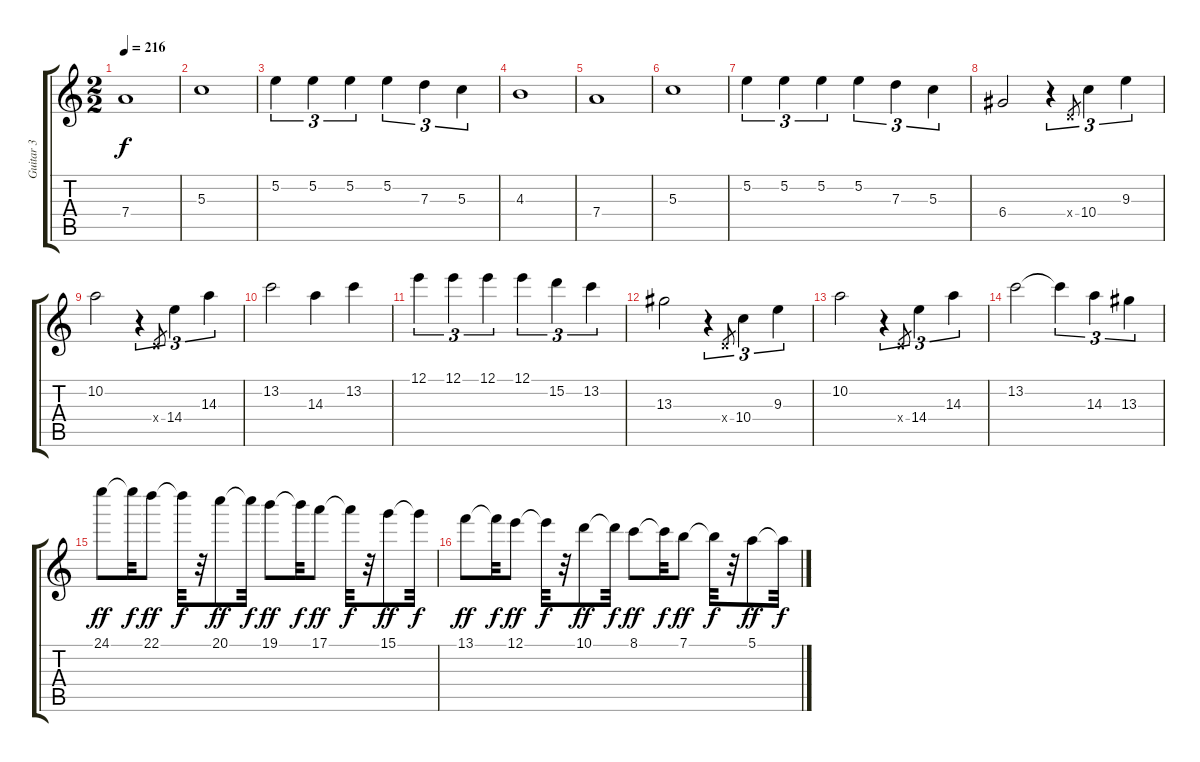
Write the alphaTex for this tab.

\track ("Guitar 3" "Guitar 3") {instrument distortionguitar}
\staff {score tabs}
\tuning (E4 B3 G3 D3 A2 E2) {hide}
\ts (2 2)
\tempo 216
\clef g2
\ks c
7.4.1{dy f} |
5.3.1 |
5.2.4{tu (3 2)} 5.2.4{tu (3 2)} 5.2.4{tu (3 2)} 5.2.4{tu (3 2)} 7.3.4{tu (3 2)} 5.3.4{tu (3 2)} |
4.3.1 |
7.4.1 |
5.3.1 |
5.2.4{tu (3 2)} 5.2.4{tu (3 2)} 5.2.4{tu (3 2)} 5.2.4{tu (3 2)} 7.3.4{tu (3 2)} 5.3.4{tu (3 2)} |
6.4.2 r.4{tu (3 2)} 0.4{x}.8{gr} 10.4.4{tu (3 2)} 9.3.4{tu (3 2)} |
10.2.2 r.4{tu (3 2)} 0.4{x}.8{gr} 14.4.4{tu (3 2)} 14.3.4{tu (3 2)} |
13.2.2 14.3.4 13.2.4 |
12.1.4{tu (3 2)} 12.1.4{tu (3 2)} 12.1.4{tu (3 2)} 12.1.4{tu (3 2)} 15.2.4{tu (3 2)} 13.2.4{tu (3 2)} |
13.3.2 r.4{tu (3 2)} 0.4{x}.8{gr} 10.4.4{tu (3 2)} 9.3.4{tu (3 2)} |
10.2.2 r.4{tu (3 2)} 0.4{x}.8{gr} 14.4.4{tu (3 2)} 14.3.4{tu (3 2)} |
13.2.2 13.2{t}.4{tu (3 2)} 14.3.4{tu (3 2)} 13.3.4{tu (3 2)} |
24.1.8{dy ff} 24.1{t}.32{dy f} 22.1.8{dy ff} 22.1{t}.32{dy f} r.32 20.1.8{dy ff} 20.1{t}.32{dy f} 19.1.8{dy ff} 19.1{t}.32{dy f} 17.1.8{dy ff} 17.1{t}.32{dy f} r.32 15.1.8{dy ff} 15.1{t}.32{dy f} |
13.1.8{dy ff} 13.1{t}.32{dy f} 12.1.8{dy ff} 12.1{t}.32{dy f} r.32 10.1.8{dy ff} 10.1{t}.32{dy f} 8.1.8{dy ff} 8.1{t}.32{dy f} 7.1.8{dy ff} 7.1{t}.32{dy f} r.32 5.1.8{dy ff} 5.1{t}.32{dy f}
